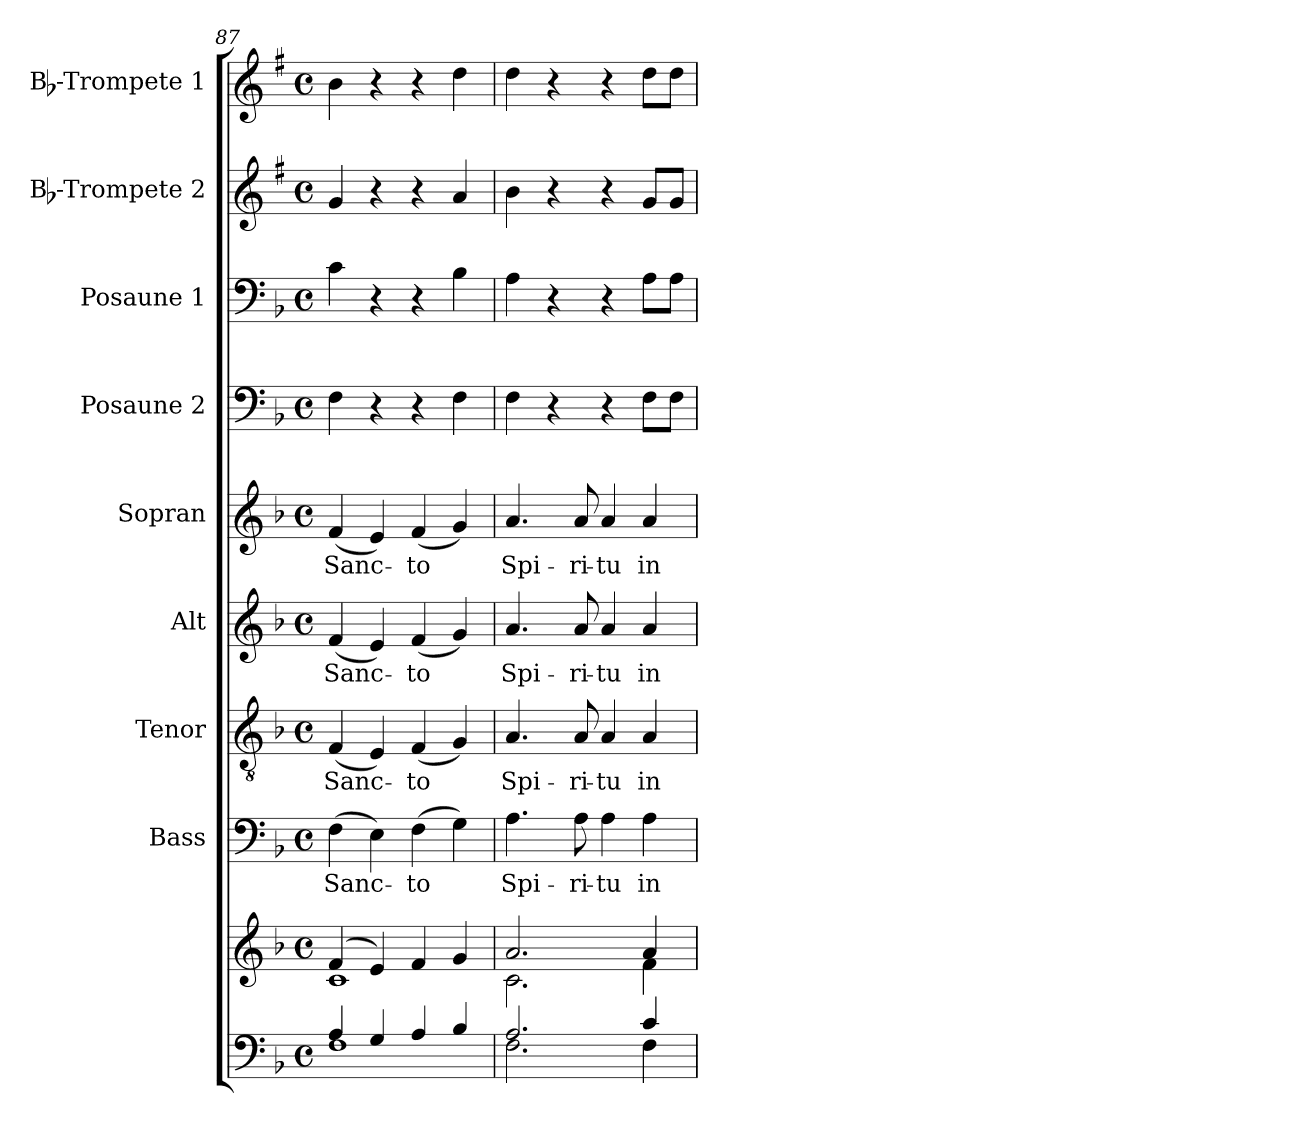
**kern	**kern	**kern	**text	**kern	**text	**kern	**text	**kern	**text	**kern	**kern	**kern	**kern
*part9	*part9	*part8	*part8	*part7	*part7	*part6	*part6	*part5	*part5	*part4	*part3	*part2	*part1
*staff10	*staff9	*staff8	*staff8	*staff7	*staff7	*staff6	*staff6	*staff5	*staff5	*staff4	*staff3	*staff2	*staff1
*	*	*I"Bass	*	*I"Tenor	*	*I"Alt	*	*I"Sopran	*	*I"Posaune 2	*I"Posaune 1	*I"Bb-Trompete 2	*I"Bb-Trompete 1
*	*	*I'B.	*	*I'T.	*	*I'A.	*	*I'S.	*	*I'Pos. 2	*I'Pos. 1	*I'Bb Trp. 2	*I'Bb Trp. 1
*clefF4	*clefG2	*clefF4	*	*clefGv2	*	*clefG2	*	*clefG2	*	*clefF4	*clefF4	*clefG2	*clefG2
*	*	*	*	*	*	*	*	*	*	*	*	*ITrd1c2	*ITrd1c2
*k[b-]	*k[b-]	*k[b-]	*	*k[b-]	*	*k[b-]	*	*k[b-]	*	*k[b-]	*k[b-]	*k[b-]	*k[b-]
*F:	*F:	*F:	*	*F:	*	*F:	*	*F:	*	*F:	*F:	*F:	*F:
*M4/4	*M4/4	*M4/4	*	*M4/4	*	*M4/4	*	*M4/4	*	*M4/4	*M4/4	*M4/4	*M4/4
*met(c)	*met(c)	*met(c)	*	*met(c)	*	*met(c)	*	*met(c)	*	*met(c)	*met(c)	*met(c)	*met(c)
=87	=87	=87	=87	=87	=87	=87	=87	=87	=87	=87	=87	=87	=87
*^	*^	*	*	*	*	*	*	*	*	*	*	*	*
!	!	!	!	!	!LO:LY:b	!	!LO:LY:b	!	!LO:LY:b	!	!LO:LY:b	!	!	!	!
4A/	1F	(4f/	1c	(>4F\	Sanc-	(<4F/	Sanc-	(<4f/	Sanc-	(<4f/	Sanc-	4F\	4c\	4f/	4a\
4G/	.	4e/)	.	4E\)	.	4E/)	.	4e/)	.	4e/)	.	4r	4r	4r	4r
!	!	!	!	!	!LO:LY:b	!	!LO:LY:b	!	!LO:LY:b	!	!LO:LY:b	!	!	!	!
4A/	.	4f/	.	(>4F\	-to	(<4F/	-to	(<4f/	-to	(<4f/	-to	4r	4r	4r	4r
4B-/	.	4g/	.	4G\)	.	4G/)	.	4g/)	.	4g/)	.	4F\	4B-\	4g/	4cc\
=88	=88	=88	=88	=88	=88	=88	=88	=88	=88	=88	=88	=88	=88	=88	=88
!	!	!	!	!	!LO:LY:b	!	!LO:LY:b	!	!LO:LY:b	!	!LO:LY:b	!	!	!	!
2.A/	2.F\	2.a/	2.c\	4.A\	Spi-	4.A/	Spi-	4.a/	Spi-	4.a/	Spi-	4F\	4A\	4a\	4cc\
.	.	.	.	.	.	.	.	.	.	.	.	4r	4r	4r	4r
!	!	!	!	!	!LO:LY:b	!	!LO:LY:b	!	!LO:LY:b	!	!LO:LY:b	!	!	!	!
.	.	.	.	8A\	-ri-	8A/	-ri-	8a/	-ri-	8a/	-ri-	.	.	.	.
!	!	!	!	!	!LO:LY:b	!	!LO:LY:b	!	!LO:LY:b	!	!LO:LY:b	!	!	!	!
.	.	.	.	4A\	-tu	4A/	-tu	4a/	-tu	4a/	-tu	4r	4r	4r	4r
!	!	!	!	!	!LO:LY:b	!	!LO:LY:b	!	!LO:LY:b	!	!LO:LY:b	!	!	!	!
4c/	4F\	4a/	4f\	4A\	in	4A/	in	4a/	in	4a/	in	8F\L	8A\L	8f/L	8cc\L
.	.	.	.	.	.	.	.	.	.	.	.	8F\J	8A\J	8f/J	8cc\J
*v	*v	*	*	*	*	*	*	*	*	*	*	*	*	*	*
*	*v	*v	*	*	*	*	*	*	*	*	*	*	*	*
=	=	=	=	=	=	=	=	=	=	=	=	=	=
*-	*-	*-	*-	*-	*-	*-	*-	*-	*-	*-	*-	*-	*-
